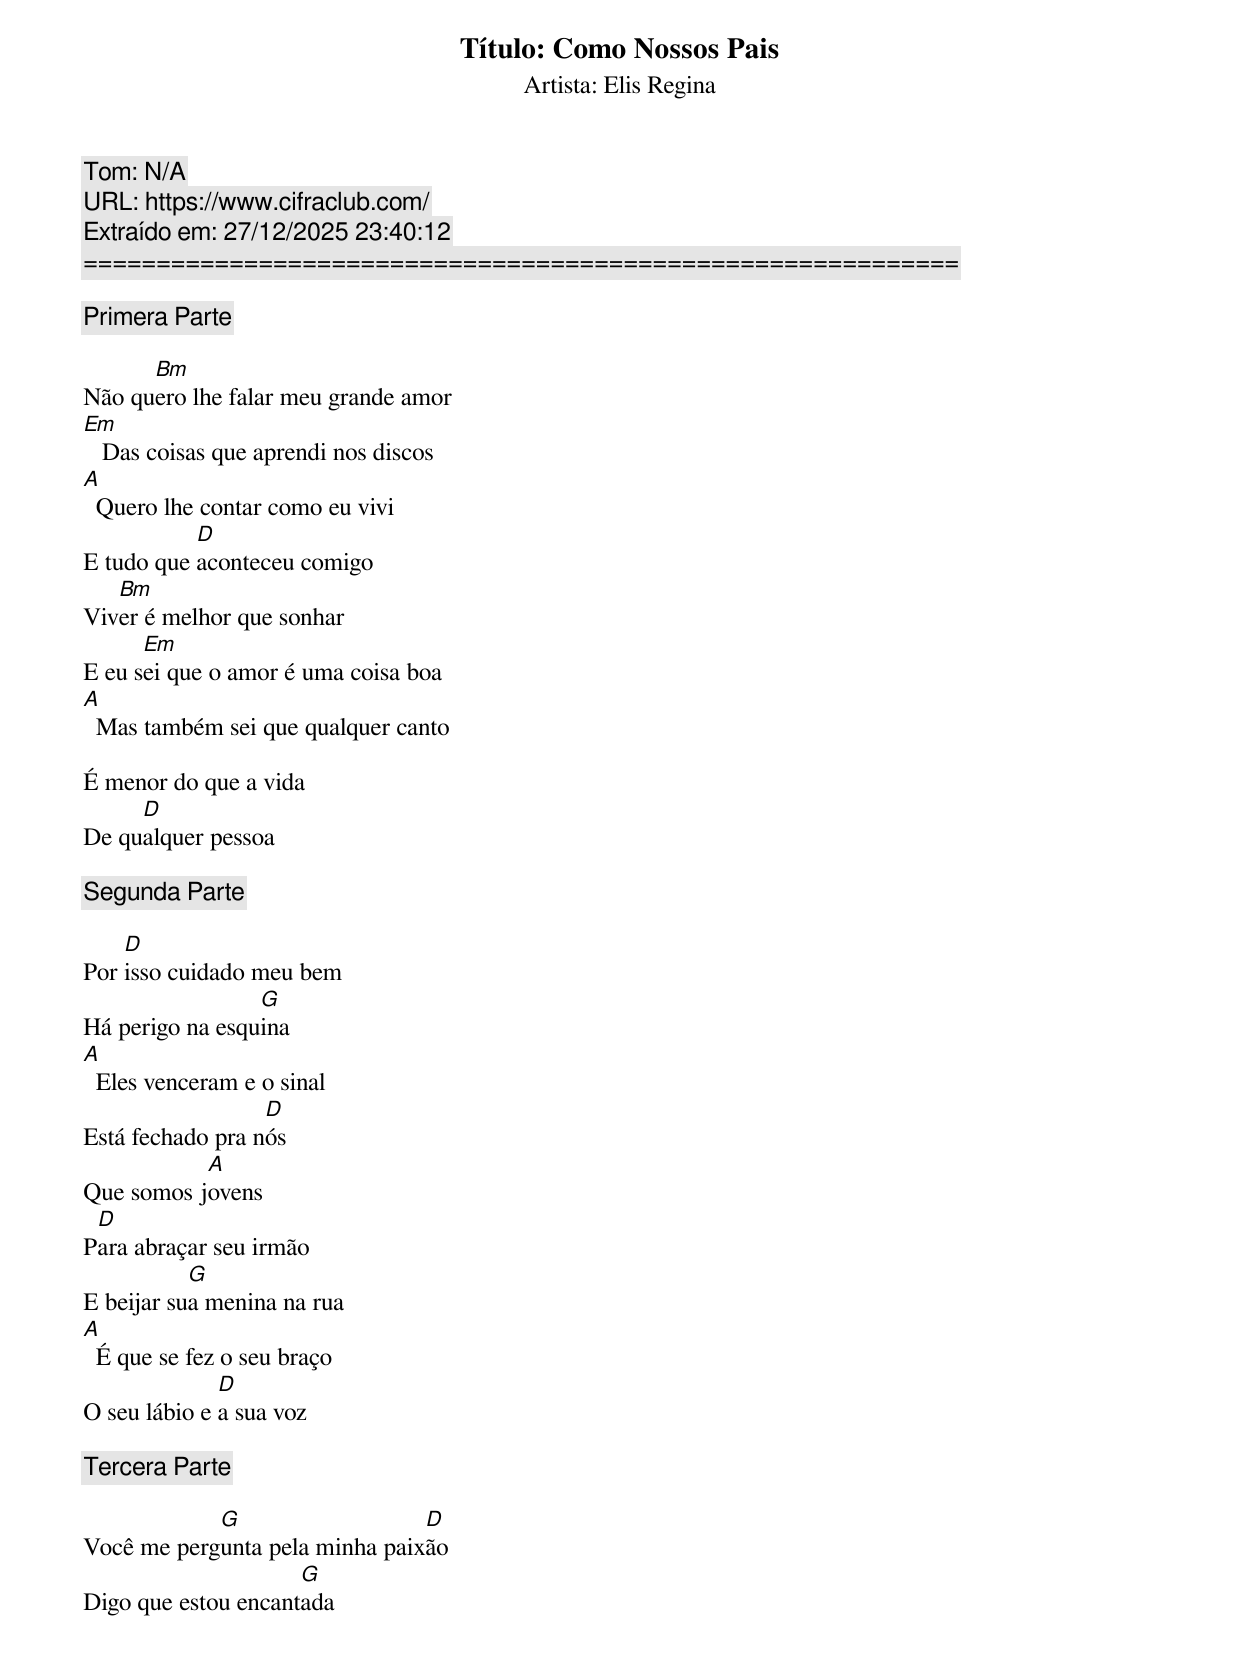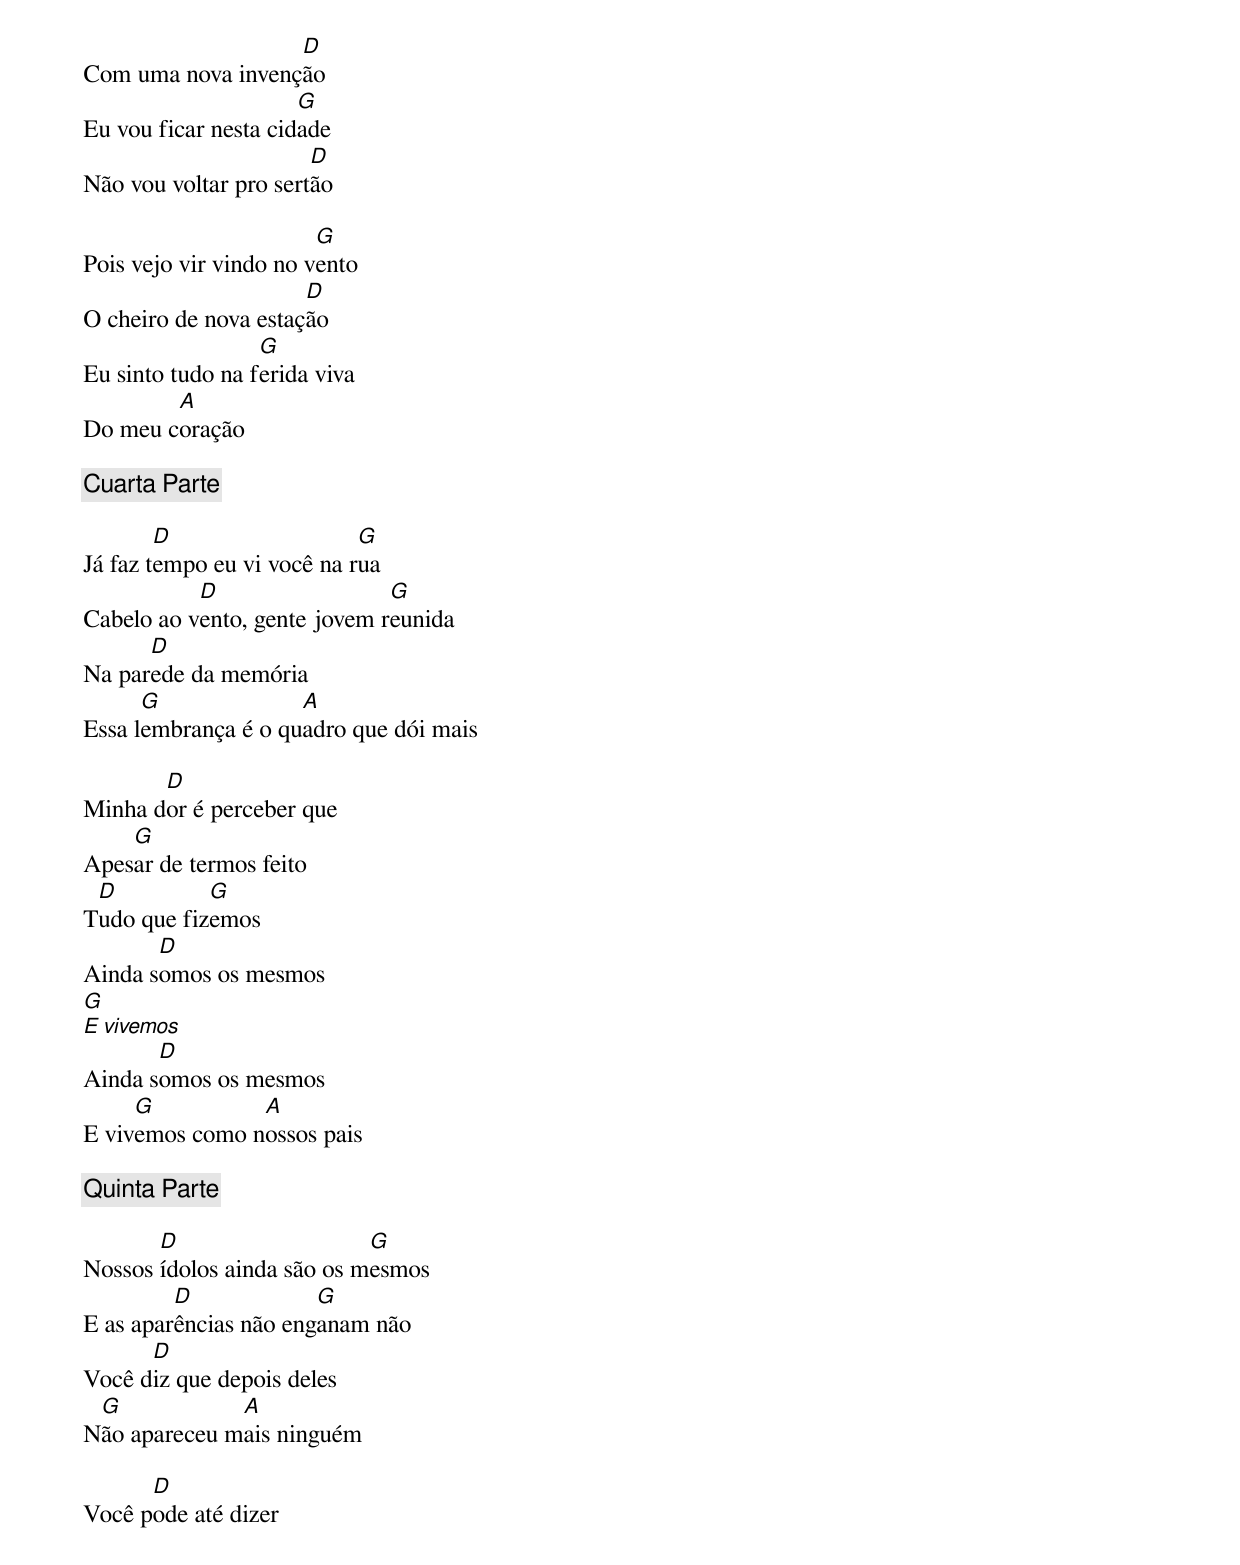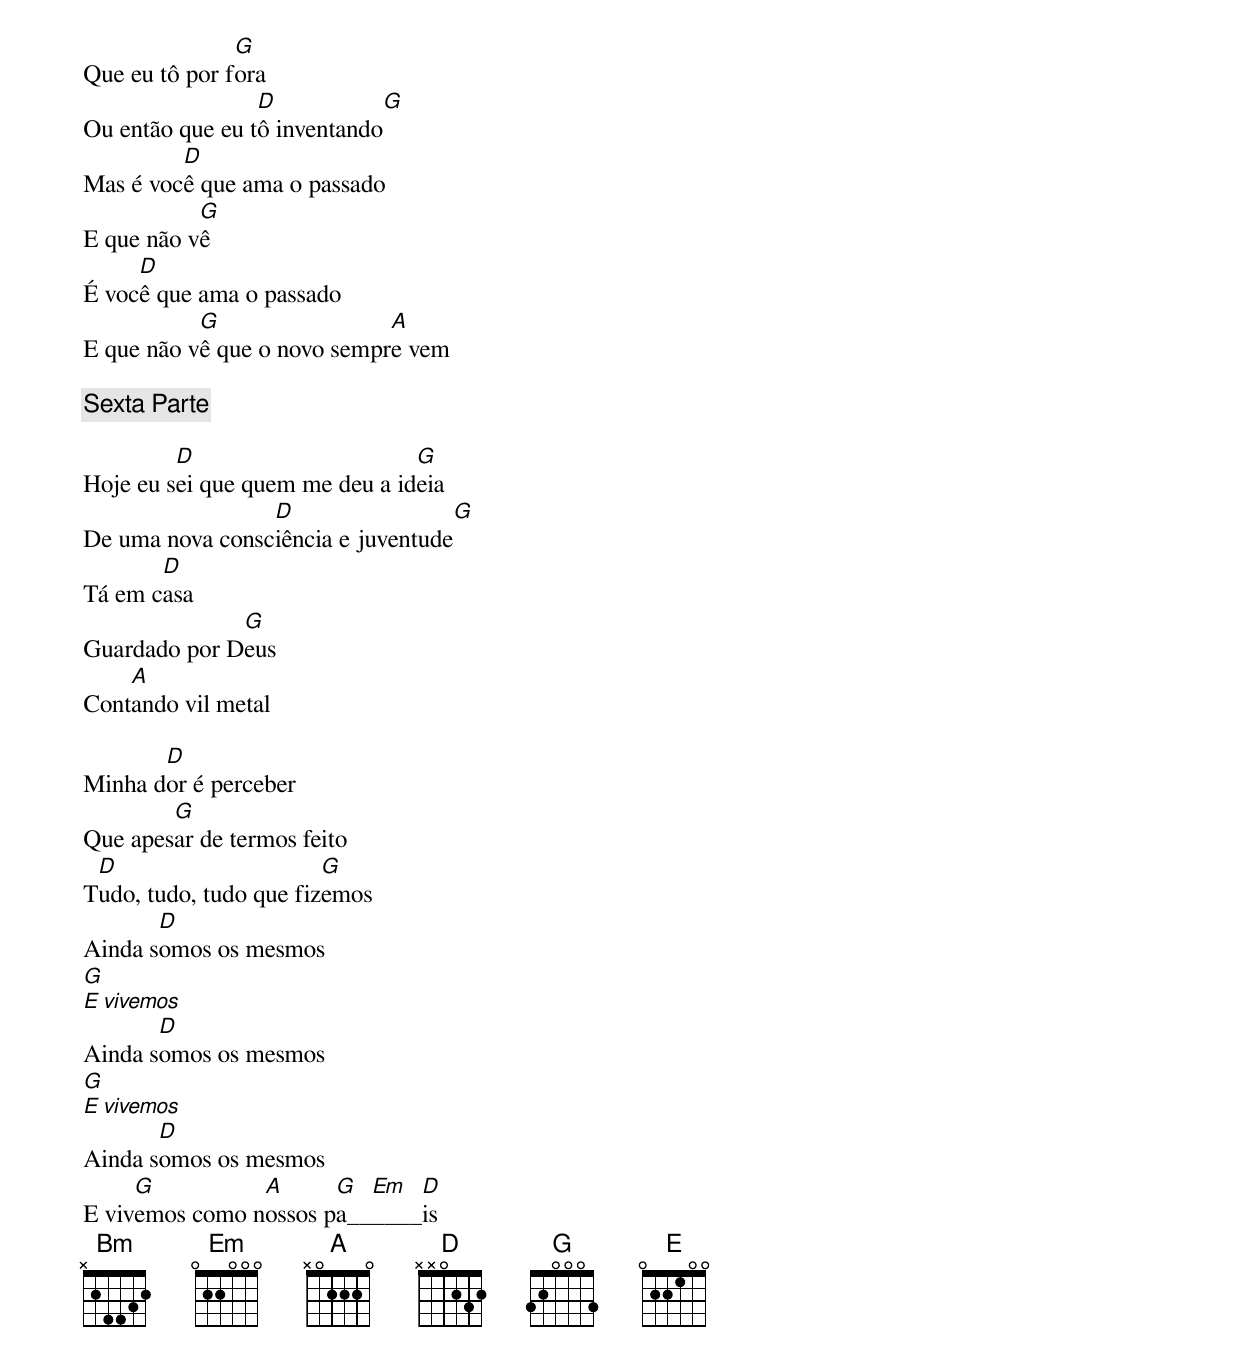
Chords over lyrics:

Título: Como Nossos Pais
Artista: Elis Regina
Tom: N/A
URL: https://www.cifraclub.com/
Extraído em: 27/12/2025 23:40:12
============================================================

[Primera Parte]

      Bm
Não quero lhe falar meu grande amor
Em
   Das coisas que aprendi nos discos
A
  Quero lhe contar como eu vivi
           D
E tudo que aconteceu comigo
   Bm
Viver é melhor que sonhar
      Em
E eu sei que o amor é uma coisa boa
A
  Mas também sei que qualquer canto

É menor do que a vida
     D
De qualquer pessoa

[Segunda Parte]

    D
Por isso cuidado meu bem
                 G
Há perigo na esquina
A
  Eles venceram e o sinal
                  D
Está fechado pra nós
           A
Que somos jovens
 D
Para abraçar seu irmão
           G
E beijar sua menina na rua
A
  É que se fez o seu braço
              D
O seu lábio e a sua voz

[Tercera Parte]

            G                   D
Você me pergunta pela minha paixão
                     G
Digo que estou encantada
                   D
Com uma nova invenção
                      G
Eu vou ficar nesta cidade
                       D
Não vou voltar pro sertão

                        G
Pois vejo vir vindo no vento
                      D
O cheiro de nova estação
                  G
Eu sinto tudo na ferida viva
        A
Do meu coração

[Cuarta Parte]

        D                   G
Já faz tempo eu vi você na rua
           D                  G
Cabelo ao vento, gente jovem reunida
      D
Na parede da memória
      G              A
Essa lembrança é o quadro que dói mais

       D
Minha dor é perceber que
    G
Apesar de termos feito
 D          G
Tudo que fizemos
       D
Ainda somos os mesmos
     G
E vivemos
       D
Ainda somos os mesmos
     G          A
E vivemos como nossos pais

[Quinta Parte]

       D                    G
Nossos ídolos ainda são os mesmos
         D             G
E as aparências não enganam não
      D
Você diz que depois deles
 G            A
Não apareceu mais ninguém

      D
Você pode até dizer
               G
Que eu tô por fora
                 D            G
Ou então que eu tô inventando
         D
Mas é você que ama o passado
           G
E que não vê
     D
É você que ama o passado
           G                 A
E que não vê que o novo sempre vem

[Sexta Parte]

         D                      G
Hoje eu sei que quem me deu a ideia
                 D                  G
De uma nova consciência e juventude
       D
Tá em casa
              G
Guardado por Deus
    A
Contando vil metal

       D
Minha dor é perceber
        G
Que apesar de termos feito
 D                      G
Tudo, tudo, tudo que fizemos
       D
Ainda somos os mesmos
     G
E vivemos
       D
Ainda somos os mesmos
     G
E vivemos
       D
Ainda somos os mesmos
     G          A      G  Em  D
E vivemos como nossos pa______is
